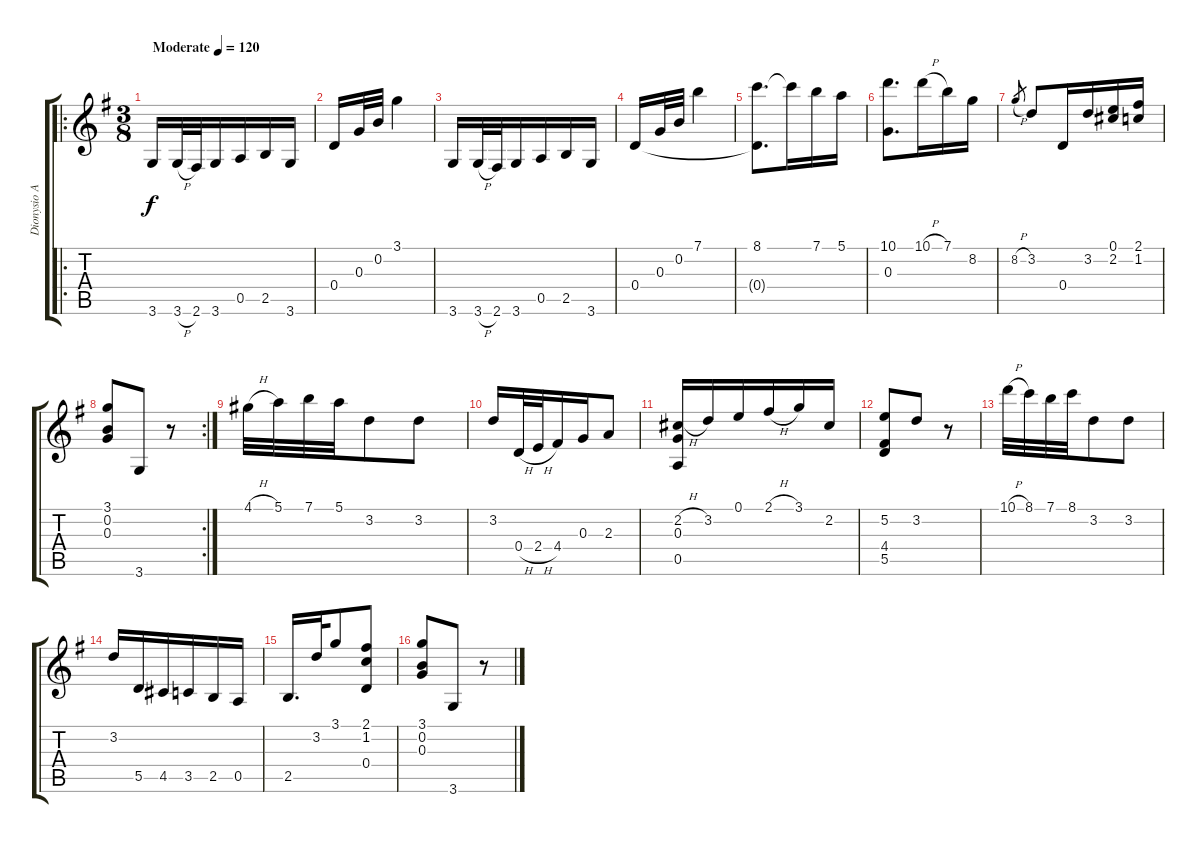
\track ("Dionysio Aguado" "Dionysio A") {instrument acousticguitarnylon}
\staff {score tabs}
\tuning (E4 B3 G3 D3 A2 E2) {hide}
\ro
\ts (3 8)
\tempo (120 "Moderate")
\clef g2
\ks g
3.6.16{dy f instrument acousticguitarnylon} 3.6{h}.32 2.6.32 3.6.16 0.5.16 2.5.16 3.6.16 |
0.4.16 0.3.32 0.2.32 3.1.4 |
3.6.16 3.6{h}.32 2.6.32 3.6.16 0.5.16 2.5.16 3.6.16 |
0.4.16 0.3.32 0.2.32 7.1.4 |
(8.1 0.4{t}).8{d} 8.1{t}.16 7.1.16 5.1.16 |
(10.1 0.3).8{d} 10.1{h}.16 7.1.16 8.2.16 |
8.2{h}.8{gr} 3.2.8 0.4.16 3.2.16 (0.1 2.2).16 (2.1 1.2).16 |
\rc 2
(3.1 0.2 0.3).8 3.6.8 r.8 |
4.1{h}.32 5.1.32 7.1.32 5.1.32 3.2.8 3.2.8 |
3.2.16 0.4{h}.32 2.4{h}.32 4.4.16 0.3.16 2.3.8 |
(2.2{h} 0.3 0.5).16 3.2.16 0.1.16 2.1{h}.16 3.1.16 2.2.16 |
(5.2 4.4 5.5).8 3.2.8 r.8 |
10.1{h}.32 8.1.32 7.1.32 8.1.32 3.2.8 3.2.8 |
3.2.16 5.5.16 4.5.16 3.5.16 2.5.16 0.5.16 |
2.5.16{d} 3.2.32 3.1.8 (2.1 1.2 0.4).8 |
(3.1 0.2 0.3).8 3.6.8 r.8
